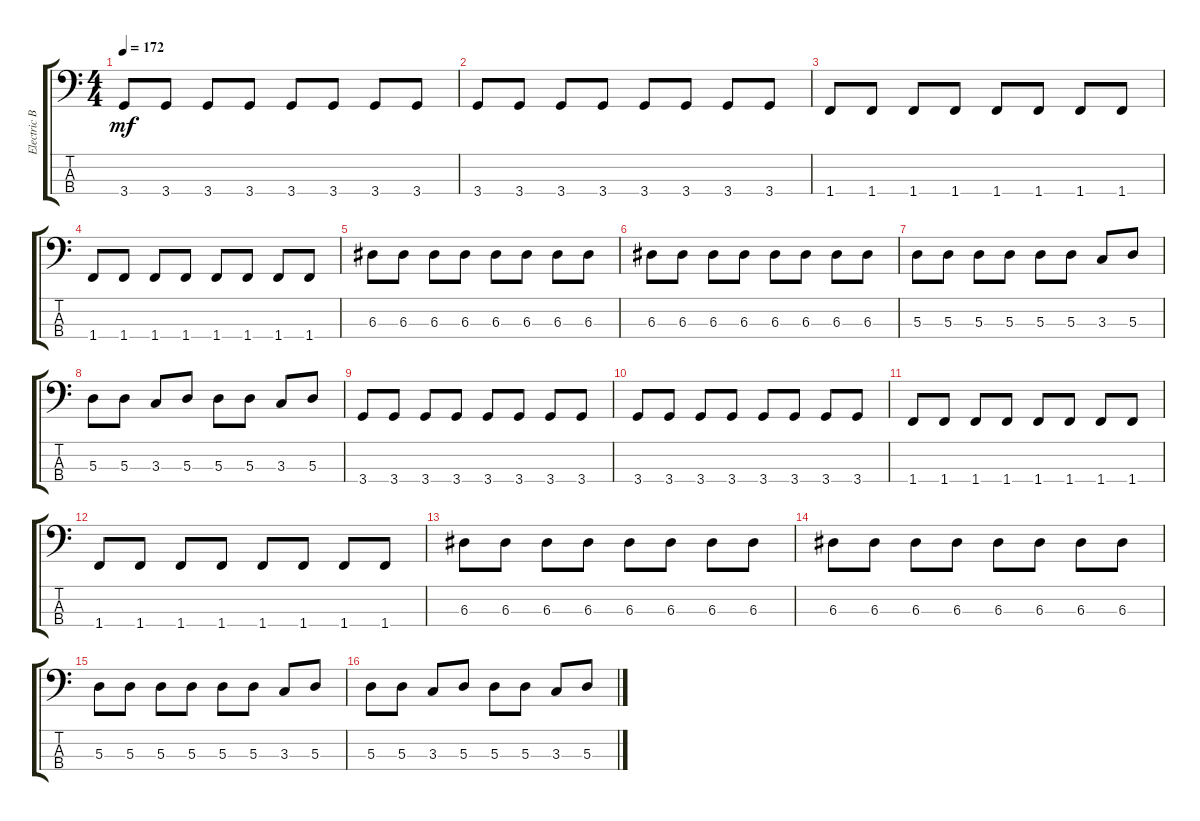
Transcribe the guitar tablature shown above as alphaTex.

\track ("Electric Bass" "Electric B") {instrument electricbassfinger}
\staff {score tabs}
\tuning (G2 D2 A1 E1) {hide}
\ts (4 4)
\tempo 172
\clef f4
\ks c
3.4.8{dy mf} 3.4.8 3.4.8 3.4.8 3.4.8 3.4.8 3.4.8 3.4.8 |
3.4.8 3.4.8 3.4.8 3.4.8 3.4.8 3.4.8 3.4.8 3.4.8 |
1.4.8 1.4.8 1.4.8 1.4.8 1.4.8 1.4.8 1.4.8 1.4.8 |
1.4.8 1.4.8 1.4.8 1.4.8 1.4.8 1.4.8 1.4.8 1.4.8 |
6.3.8 6.3.8 6.3.8 6.3.8 6.3.8 6.3.8 6.3.8 6.3.8 |
6.3.8 6.3.8 6.3.8 6.3.8 6.3.8 6.3.8 6.3.8 6.3.8 |
5.3.8 5.3.8 5.3.8 5.3.8 5.3.8 5.3.8 3.3.8 5.3.8 |
5.3.8 5.3.8 3.3.8 5.3.8 5.3.8 5.3.8 3.3.8 5.3.8 |
3.4.8 3.4.8 3.4.8 3.4.8 3.4.8 3.4.8 3.4.8 3.4.8 |
3.4.8 3.4.8 3.4.8 3.4.8 3.4.8 3.4.8 3.4.8 3.4.8 |
1.4.8 1.4.8 1.4.8 1.4.8 1.4.8 1.4.8 1.4.8 1.4.8 |
1.4.8 1.4.8 1.4.8 1.4.8 1.4.8 1.4.8 1.4.8 1.4.8 |
6.3.8 6.3.8 6.3.8 6.3.8 6.3.8 6.3.8 6.3.8 6.3.8 |
6.3.8 6.3.8 6.3.8 6.3.8 6.3.8 6.3.8 6.3.8 6.3.8 |
5.3.8 5.3.8 5.3.8 5.3.8 5.3.8 5.3.8 3.3.8 5.3.8 |
5.3.8 5.3.8 3.3.8 5.3.8 5.3.8 5.3.8 3.3.8 5.3.8
